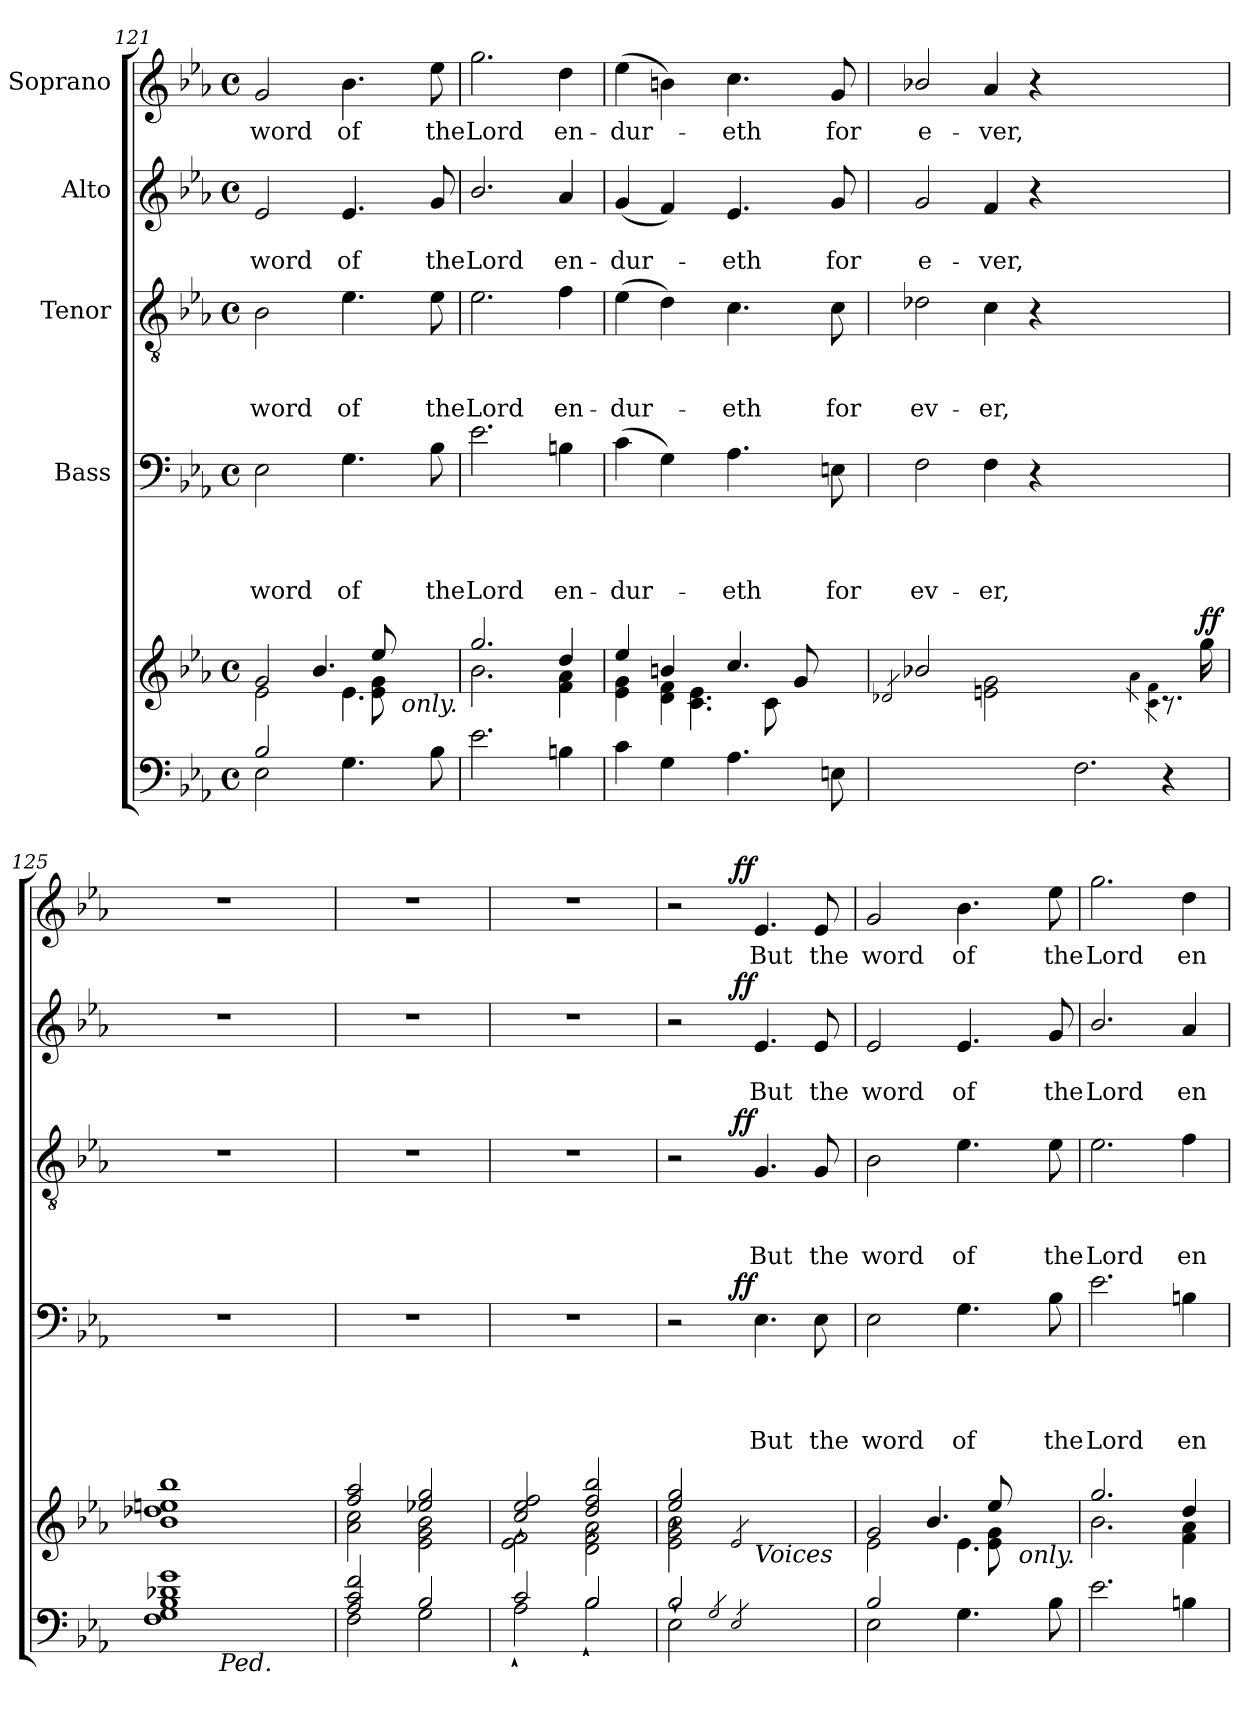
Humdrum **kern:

**kern	**kern	**dynam	**kern	**text	**text	**text	**text	**dynam	**kern	**text	**text	**text	**dynam	**kern	**text	**text	**dynam	**kern	**text	**dynam
*part5	*part5	*part5	*part4	*part4	*part4	*part4	*part4	*part4	*part3	*part3	*part3	*part3	*part3	*part2	*part2	*part2	*part2	*part1	*part1	*part1
*staff6	*staff5	*staff5/6	*staff4	*staff4	*staff4	*staff4	*staff4	*staff4	*staff3	*staff3	*staff3	*staff3	*staff3	*staff2	*staff2	*staff2	*staff2	*staff1	*staff1	*staff1
*	*	*	*I"Bass	*	*	*	*	*	*I"Tenor	*	*	*	*	*I"Alto	*	*	*	*I"Soprano	*	*
*clefF4	*clefG2	*	*clefF4	*	*	*	*	*	*clefGv2	*	*	*	*	*clefG2	*	*	*	*clefG2	*	*
*k[b-e-a-]	*k[b-e-a-]	*	*k[b-e-a-]	*	*	*	*	*	*k[b-e-a-]	*	*	*	*	*k[b-e-a-]	*	*	*	*k[b-e-a-]	*	*
*E-:	*E-:	*	*E-:	*	*	*	*	*	*E-:	*	*	*	*	*E-:	*	*	*	*E-:	*	*
*M4/4	*M4/4	*	*M4/4	*	*	*	*	*	*M4/4	*	*	*	*	*M4/4	*	*	*	*M4/4	*	*
*met(c)	*met(c)	*	*met(c)	*	*	*	*	*	*met(c)	*	*	*	*	*met(c)	*	*	*	*met(c)	*	*
=121	=121	=121	=121	=121	=121	=121	=121	=121	=121	=121	=121	=121	=121	=121	=121	=121	=121	=121	=121	=121
*^	*^	*	*	*	*	*	*	*	*	*	*	*	*	*	*	*	*	*	*	*
*	*	*	*^	*	*	*	*	*	*	*	*	*	*	*	*	*	*	*	*	*	*	*
*	*	*	*	*^	*	*	*	*	*	*	*	*	*	*	*	*	*	*	*	*	*	*	*
!	!	!	!	!	!	!	!	!	!	!	!LO:LY:b	!	!	!	!	!LO:LY:b	!	!	!	!LO:LY:b	!	!	!LO:LY:b	!
2B-/	2E-\	2e-\	2g/	4.ryy	2ryy	.	2E-\	.	.	.	word	.	2B-\	.	.	word	.	2e-/	.	word	.	2g/	word	.
.	.	.	.	4.b-/	.	.	.	.	.	.	.	.	.	.	.	.	.	.	.	.	.	.	.	.
!	!	!	!	!	!	!	!	!	!	!	!LO:LY:b	!	!	!	!	!LO:LY:b	!	!	!	!LO:LY:b	!	!	!LO:LY:b	!
2ryy	4.G\	8ryy	4.e-\	.	8ryy	.	4.G\	.	.	.	of	.	4.e-\	.	.	of	.	4.e-/	.	of	.	4.b-\	of	.
.	.	8e-\ 8g\	.	.	8ee-/	.	.	.	.	.	.	.	.	.	.	.	.	.	.	.	.	.	.	.
!	!	!LO:TX:b:i:t=only.	!	!	!	!	!	!	!	!	!	!	!	!	!	!	!	!	!	!	!	!	!	!
.	.	8ryy	.	8ryy	8ryy	.	.	.	.	.	.	.	.	.	.	.	.	.	.	.	.	.	.	.
!	!	!	!	!	!	!	!	!	!	!	!LO:LY:b	!	!	!	!	!LO:LY:b	!	!	!	!LO:LY:b	!	!	!LO:LY:b	!
.	8B-\	8ryy	8ryy	8ryy	8ryy	.	8B-\	.	.	.	the	.	8e-\	.	.	the	.	8g/	.	the	.	8ee-\	the	.
=122	=122	=122	=122	=122	=122	=122	=122	=122	=122	=122	=122	=122	=122	=122	=122	=122	=122	=122	=122	=122	=122	=122	=122	=122
!	!	!	!	!	!	!	!	!	!	!	!LO:LY:b	!	!	!	!	!LO:LY:b	!	!	!	!LO:LY:b	!	!	!LO:LY:b	!
*v	*v	*	*	*	*	*	*	*	*	*	*	*	*	*	*	*	*	*	*	*	*	*	*	*
*	*	*v	*v	*v	*	*	*	*	*	*	*	*	*	*	*	*	*	*	*	*	*	*	*
2.e-\	2.b-\	2.gg/	.	2.e-\	.	.	.	Lord	.	2.e-\	.	.	Lord	.	2.b-/	.	Lord	.	2.gg\	Lord	.
!	!	!	!	!	!	!	!	!LO:LY:b	!	!	!	!	!LO:LY:b	!	!	!	!LO:LY:b	!	!	!LO:LY:b	!
4Bn\	4f\ 4a-\	4dd/	.	4Bn\	.	.	.	en-	.	4f\	.	.	en-	.	4a-/	.	en-	.	4dd\	en-	.
=123	=123	=123	=123	=123	=123	=123	=123	=123	=123	=123	=123	=123	=123	=123	=123	=123	=123	=123	=123	=123	=123
*	*^	*^	*	*	*	*	*	*	*	*	*	*	*	*	*	*	*	*	*	*	*
!	!	!	!	!	!	!	!	!	!	!LO:LY:b	!	!	!	!	!LO:LY:b	!	!	!	!LO:LY:b	!	!	!LO:LY:b	!
4c\	4ee-/	4e-\ 4g\	4ryy	4.ryy	.	(>4c\	.	.	.	-dur-	.	(>4e-\	.	.	-dur-	.	(<4g/	.	-dur-	.	(>4ee-\	-dur-	.
4G\	4d\ 4f\	8..ryy	4bn/	.	.	4G\)	.	.	.	.	.	4d\)	.	.	.	.	4f/)	.	.	.	4bn\)	.	.
.	.	.	.	4.c\ 4.e-\	.	.	.	.	.	.	.	.	.	.	.	.	.	.	.	.	.	.	.
.	.	8ryy	.	.	.	.	.	.	.	.	.	.	.	.	.	.	.	.	.	.	.	.	.
!	!	!	!	!	!	!	!	!	!	!LO:LY:b	!	!	!	!	!LO:LY:b	!	!	!	!LO:LY:b	!	!	!LO:LY:b	!
4.A-\	8ryy	.	4.cc/	.	.	4.A-\	.	.	.	-eth	.	4.c\	.	.	-eth	.	4.e-/	.	-eth	.	4.cc\	-eth	.
.	.	4ryy	.	.	.	.	.	.	.	.	.	.	.	.	.	.	.	.	.	.	.	.	.
.	8c\	.	.	.	.	.	.	.	.	.	.	.	.	.	.	.	.	.	.	.	.	.	.
.	8ryy	.	.	8g/	.	.	.	.	.	.	.	.	.	.	.	.	.	.	.	.	.	.	.
.	.	8ryy	.	.	.	.	.	.	.	.	.	.	.	.	.	.	.	.	.	.	.	.	.
!	!	!	!	!	!	!	!	!	!	!LO:LY:b	!	!	!	!	!LO:LY:b	!	!	!	!LO:LY:b	!	!	!LO:LY:b	!
8En\	8ryy	.	8ryy	8ryy	.	8En\	.	.	.	for	.	8c\	.	.	for	.	8g/	.	for	.	8g/	for	.
.	.	32ryy	.	.	.	.	.	.	.	.	.	.	.	.	.	.	.	.	.	.	.	.	.
*	*v	*v	*v	*v	*	*	*	*	*	*	*	*	*	*	*	*	*	*	*	*	*	*	*
=124	=124	=124	=124	=124	=124	=124	=124	=124	=124	=124	=124	=124	=124	=124	=124	=124	=124	=124	=124	=124
.	2qd-X/	.	.	.	.	.	.	.	.	.	.	.	.	.	.	.	.	.	.	.
*	*^	*	*	*	*	*	*	*	*	*	*	*	*	*	*	*	*	*	*	*
!	!	!	!	!	!	!	!	!LO:LY:b	!	!	!	!	!LO:LY:b	!	!	!	!LO:LY:b	!	!	!LO:LY:b	!
1ryy	2b-X/	2ryy	.	2F\	.	.	.	ev-	.	2d-X\	.	.	ev-	.	2g/	.	e-	.	2b-X/	e-	.
!	!	!	!	!	!	!	!	!LO:LY:b	!	!	!	!	!LO:LY:b	!	!	!	!LO:LY:b	!	!	!LO:LY:b	!
.	1.ryy	2en\ 2g\	.	4F\	.	.	.	-er,	.	4c\	.	.	-er,	.	4f/	.	-ver,	.	4a-/	-ver,	.
.	.	.	.	4r	.	.	.	.	.	4r	.	.	.	.	4r	.	.	.	4r	.	.
2.F\	.	2.ryy	.	1ryy	.	.	.	.	.	1ryy	.	.	.	.	1ryy	.	.	.	1ryy	.	.
.	.	4qa-\	.	.	.	.	.	.	.	.	.	.	.	.	.	.	.	.	.	.	.
.	.	4qc\ 4qf\	.	.	.	.	.	.	.	.	.	.	.	.	.	.	.	.	.	.	.
4r	.	8.rc	.	.	.	.	.	.	.	.	.	.	.	.	.	.	.	.	.	.	.
!	!	!	!LO:DY:a	!	!	!	!	!	!	!	!	!	!	!	!	!	!	!	!	!	!
.	.	16gg\	ff	.	.	.	.	.	.	.	.	.	.	.	.	.	.	.	.	.	.
!	!	!LO:TX:b:i:t=Org.	!	!	!	!	!	!	!	!	!	!	!	!	!	!	!	!	!	!	!
!	!	!LO:TX:b:i:t=Full	!	!	!	!	!	!	!	!	!	!	!	!	!	!	!	!	!	!	!
*	*v	*v	*	*	*	*	*	*	*	*	*	*	*	*	*	*	*	*	*	*	*
=125	=125	=125	=125	=125	=125	=125	=125	=125	=125	=125	=125	=125	=125	=125	=125	=125	=125	=125	=125	=125
*^	*	*	*	*	*	*	*	*	*	*	*	*	*	*	*	*	*	*	*	*
1F 1G 1B- 1d-X 1g	6ryy	1b- 1dd-X 1een 1bb-	.	1r	.	.	.	.	.	1r	.	.	.	.	1r	.	.	.	1r	.	.
.	24..ryy	.	.	.	.	.	.	.	.	.	.	.	.	.	.	.	.	.	.	.	.
!	!LO:TX:b:i:t=Ped.	!	!	!	!	!	!	!	!	!	!	!	!	!	!	!	!	!	!	!	!
.	3%2ryy	.	.	.	.	.	.	.	.	.	.	.	.	.	.	.	.	.	.	.	.
.	12ryy	.	.	.	.	.	.	.	.	.	.	.	.	.	.	.	.	.	.	.	.
.	96ryy	.	.	.	.	.	.	.	.	.	.	.	.	.	.	.	.	.	.	.	.
=126	=126	=126	=126	=126	=126	=126	=126	=126	=126	=126	=126	=126	=126	=126	=126	=126	=126	=126	=126	=126	=126
*	*	*^	*	*	*	*	*	*	*	*	*	*	*	*	*	*	*	*	*	*	*
2A-/ 2c/ 2f/	2F\	2ff/ 2aa-/	2a-\ 2cc\	.	1r	.	.	.	.	.	1r	.	.	.	.	1r	.	.	.	1r	.	.
2B-/	2G\	2ee-X/ 2gg/	2e-\ 2g\ 2b-\	.	.	.	.	.	.	.	.	.	.	.	.	.	.	.	.	.	.	.
=127	=127	=127	=127	=127	=127	=127	=127	=127	=127	=127	=127	=127	=127	=127	=127	=127	=127	=127	=127	=127	=127	=127
2c/	2A-`<\	2e-\ 2f\	2cc/`> 2ee-/`> 2ff/`>	.	1r	.	.	.	.	.	1r	.	.	.	.	1r	.	.	.	1r	.	.
2B-/	2B-`<\	2d\ 2f\ 2a-\	2dd/`> 2ff/`> 2bb-/`>	.	.	.	.	.	.	.	.	.	.	.	.	.	.	.	.	.	.	.
!!LO:PB:g=z
=128	=128	=128	=128	=128	=128	=128	=128	=128	=128	=128	=128	=128	=128	=128	=128	=128	=128	=128	=128	=128	=128	=128
*	*^	*	*	*	*^	*	*	*	*	*	*^	*	*	*	*	*^	*	*	*	*^	*	*
2ryy	2B-/	2E-`<\	2e-\ 2g\ 2b-\	2ee-/`> 2gg/`>	.	2r	4..ryy	.	.	.	.	.	2r	4..ryy	.	.	.	.	2r	4..ryy	.	.	.	2r	4..ryy	.	.
!	!	!	!	!	!	!	!	!	!	!	!	!LO:DY:a	!	!	!	!	!	!LO:DY:a	!	!	!	!	!LO:DY:a	!	!	!	!LO:DY:a
.	.	.	.	.	.	.	2ryy	.	.	.	.	ff	.	2ryy	.	.	.	ff	.	2ryy	.	.	ff	.	2ryy	.	ff
2qG/	.	.	.	.	.	.	.	.	.	.	.	.	.	.	.	.	.	.	.	.	.	.	.	.	.	.	.
2qE-/	.	.	2qe-/	.	.	.	.	.	.	.	.	.	.	.	.	.	.	.	.	.	.	.	.	.	.	.	.
!	!	!	!LO:TX:b:i:t=Voices	!	!	!	!	!	!	!	!	!	!	!	!	!	!	!	!	!	!	!	!	!	!	!	!
!	!	!	!	!	!	!	!	!	!	!	!LO:LY:b	!	!	!	!	!	!LO:LY:b	!	!	!	!	!LO:LY:b	!	!	!	!LO:LY:b	!
2ryy	2ryy	2ryy	2ryy	2ryy	.	4.E-\	.	.	.	.	But	.	4.G/	.	.	.	But	.	4.e-/	.	.	But	.	4.e-/	.	But	.
!	!	!	!	!	!	!	!	!	!	!	!LO:LY:b	!	!	!	!	!	!LO:LY:b	!	!	!	!	!LO:LY:b	!	!	!	!LO:LY:b	!
.	.	.	.	.	.	8E-\	.	.	.	.	the	.	8G/	.	.	.	the	.	8e-/	.	.	the	.	8e-/	.	the	.
.	.	.	.	.	.	.	16ryy	.	.	.	.	.	.	16ryy	.	.	.	.	.	16ryy	.	.	.	.	16ryy	.	.
=129	=129	=129	=129	=129	=129	=129	=129	=129	=129	=129	=129	=129	=129	=129	=129	=129	=129	=129	=129	=129	=129	=129	=129	=129	=129	=129	=129
*	*	*	*^	*^	*	*	*	*	*	*	*	*	*	*	*	*	*	*	*	*	*	*	*	*	*	*	*
!	!	!	!	!	!	!	!	!	!	!	!	!	!LO:LY:b	!	!	!	!	!	!LO:LY:b	!	!	!	!	!LO:LY:b	!	!	!	!LO:LY:b	!
*	*	*	*	*	*	*	*	*v	*v	*	*	*	*	*	*	*	*	*	*	*	*v	*v	*	*	*	*v	*v	*	*
*	*v	*v	*	*	*	*	*	*	*	*	*	*	*	*v	*v	*	*	*	*	*	*	*	*	*	*	*
2B-/	2E-\	2e-\	2g/	4.ryy	2ryy	.	2E-\	.	.	.	word	.	2B-\	.	.	word	.	2e-/	.	word	.	2g/	word	.
.	.	.	.	4.b-/	.	.	.	.	.	.	.	.	.	.	.	.	.	.	.	.	.	.	.	.
!	!	!	!	!	!	!	!	!	!	!	!LO:LY:b	!	!	!	!	!LO:LY:b	!	!	!	!LO:LY:b	!	!	!LO:LY:b	!
2ryy	4.G\	8ryy	4.e-\	.	8ryy	.	4.G\	.	.	.	of	.	4.e-\	.	.	of	.	4.e-/	.	of	.	4.b-\	of	.
.	.	8e-\ 8g\	.	.	8ee-/	.	.	.	.	.	.	.	.	.	.	.	.	.	.	.	.	.	.	.
!	!	!LO:TX:b:i:t=only.	!	!	!	!	!	!	!	!	!	!	!	!	!	!	!	!	!	!	!	!	!	!
.	.	8ryy	.	8ryy	8ryy	.	.	.	.	.	.	.	.	.	.	.	.	.	.	.	.	.	.	.
!	!	!	!	!	!	!	!	!	!	!	!LO:LY:b	!	!	!	!	!LO:LY:b	!	!	!	!LO:LY:b	!	!	!LO:LY:b	!
.	8B-\	8ryy	8ryy	8ryy	8ryy	.	8B-\	.	.	.	the	.	8e-\	.	.	the	.	8g/	.	the	.	8ee-\	the	.
=130	=130	=130	=130	=130	=130	=130	=130	=130	=130	=130	=130	=130	=130	=130	=130	=130	=130	=130	=130	=130	=130	=130	=130	=130
!	!	!	!	!	!	!	!	!	!	!	!LO:LY:b	!	!	!	!	!LO:LY:b	!	!	!	!LO:LY:b	!	!	!LO:LY:b	!
*v	*v	*	*	*	*	*	*	*	*	*	*	*	*	*	*	*	*	*	*	*	*	*	*	*
*	*	*v	*v	*v	*	*	*	*	*	*	*	*	*	*	*	*	*	*	*	*	*	*	*
2.e-\	2.b-\	2.gg/	.	2.e-\	.	.	.	Lord	.	2.e-\	.	.	Lord	.	2.b-/	.	Lord	.	2.gg\	Lord	.
!	!	!	!	!	!	!	!	!LO:LY:b	!	!	!	!	!LO:LY:b	!	!	!	!LO:LY:b	!	!	!LO:LY:b	!
4Bn\	4f\ 4a-\	4dd/	.	4Bn\	.	.	.	en-	.	4f\	.	.	en-	.	4a-/	.	en-	.	4dd\	en-	.
*	*v	*v	*	*	*	*	*	*	*	*	*	*	*	*	*	*	*	*	*	*	*
=	=	=	=	=	=	=	=	=	=	=	=	=	=	=	=	=	=	=	=	=
*-	*-	*-	*-	*-	*-	*-	*-	*-	*-	*-	*-	*-	*-	*-	*-	*-	*-	*-	*-	*-
